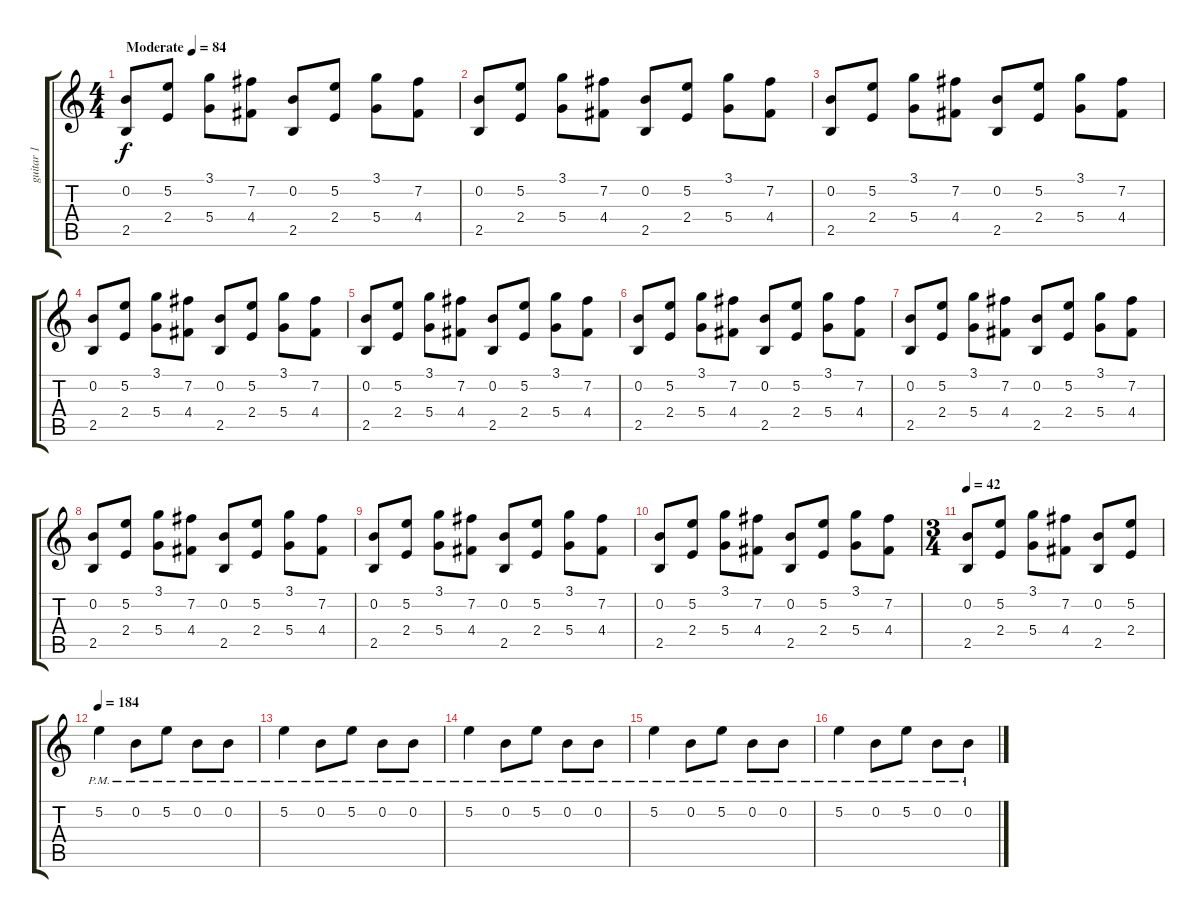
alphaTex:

\track ("guitar 1" "guitar 1") {instrument overdrivenguitar}
\staff {score tabs}
\tuning (E4 B3 G3 D3 A2 E2) {hide}
\ts (4 4)
\tempo (84 "Moderate")
\clef g2
\ks c
(0.2 2.5).8{dy f volume 12 instrument electricguitarmuted} (5.2 2.4).8 (3.1 5.4).8 (7.2 4.4).8 (0.2 2.5).8 (5.2 2.4).8 (3.1 5.4).8 (7.2 4.4).8 |
(0.2 2.5).8 (5.2 2.4).8 (3.1 5.4).8 (7.2 4.4).8 (0.2 2.5).8 (5.2 2.4).8 (3.1 5.4).8 (7.2 4.4).8 |
(0.2 2.5).8 (5.2 2.4).8 (3.1 5.4).8 (7.2 4.4).8 (0.2 2.5).8 (5.2 2.4).8 (3.1 5.4).8 (7.2 4.4).8 |
(0.2 2.5).8 (5.2 2.4).8 (3.1 5.4).8 (7.2 4.4).8 (0.2 2.5).8 (5.2 2.4).8 (3.1 5.4).8 (7.2 4.4).8 |
(0.2 2.5).8 (5.2 2.4).8 (3.1 5.4).8 (7.2 4.4).8 (0.2 2.5).8 (5.2 2.4).8 (3.1 5.4).8 (7.2 4.4).8 |
(0.2 2.5).8 (5.2 2.4).8 (3.1 5.4).8 (7.2 4.4).8 (0.2 2.5).8 (5.2 2.4).8 (3.1 5.4).8 (7.2 4.4).8 |
(0.2 2.5).8 (5.2 2.4).8 (3.1 5.4).8 (7.2 4.4).8 (0.2 2.5).8 (5.2 2.4).8 (3.1 5.4).8 (7.2 4.4).8 |
(0.2 2.5).8 (5.2 2.4).8 (3.1 5.4).8 (7.2 4.4).8 (0.2 2.5).8 (5.2 2.4).8 (3.1 5.4).8 (7.2 4.4).8 |
(0.2 2.5).8 (5.2 2.4).8 (3.1 5.4).8 (7.2 4.4).8 (0.2 2.5).8 (5.2 2.4).8 (3.1 5.4).8 (7.2 4.4).8 |
(0.2 2.5).8 (5.2 2.4).8 (3.1 5.4).8 (7.2 4.4).8 (0.2 2.5).8 (5.2 2.4).8 (3.1 5.4).8 (7.2 4.4).8 |
\ts (3 4)
\tempo 42
(0.2 2.5).8 (5.2 2.4).8 (3.1 5.4).8 (7.2 4.4).8 (0.2 2.5).8 (5.2 2.4).8 |
\tempo 184
5.2{pm}.4{volume 16 instrument overdrivenguitar} 0.2{pm}.8 5.2{pm}.8 0.2{pm}.8 0.2{pm}.8 |
5.2{pm}.4 0.2{pm}.8 5.2{pm}.8 0.2{pm}.8 0.2{pm}.8 |
5.2{pm}.4 0.2{pm}.8 5.2{pm}.8 0.2{pm}.8 0.2{pm}.8 |
5.2{pm}.4 0.2{pm}.8 5.2{pm}.8 0.2{pm}.8 0.2{pm}.8 |
5.2{pm}.4 0.2{pm}.8 5.2{pm}.8 0.2{pm}.8 0.2{pm}.8
